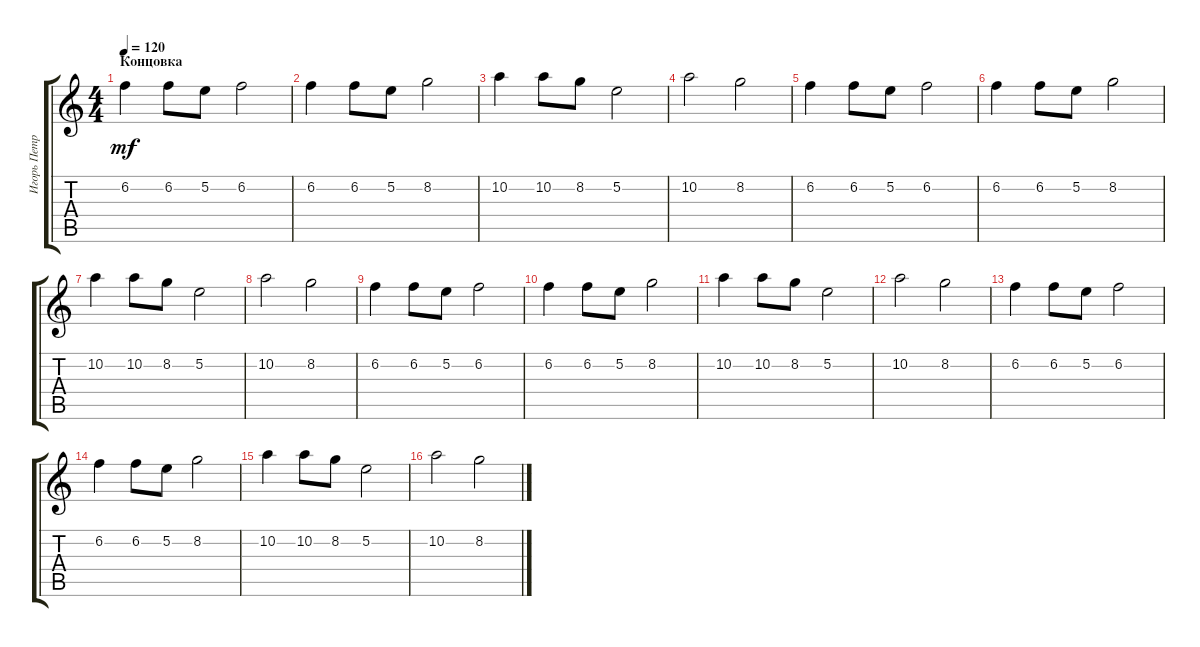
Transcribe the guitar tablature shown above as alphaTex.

\track ("Игорь Петров (Clean)" "Игорь Петр") {instrument electricguitarclean}
\staff {score tabs}
\tuning (E4 B3 G3 D3 A2 E2) {hide}
\ts (4 4)
\section ("" "Концовка")
\tempo 120
\clef g2
\ks c
6.2.4{dy mf} 6.2.8 5.2.8 6.2.2 |
6.2.4 6.2.8 5.2.8 8.2.2 |
10.2.4 10.2.8 8.2.8 5.2.2 |
10.2.2 8.2.2 |
6.2.4 6.2.8 5.2.8 6.2.2 |
6.2.4 6.2.8 5.2.8 8.2.2 |
10.2.4 10.2.8 8.2.8 5.2.2 |
10.2.2 8.2.2 |
6.2.4 6.2.8 5.2.8 6.2.2 |
6.2.4 6.2.8 5.2.8 8.2.2 |
10.2.4 10.2.8 8.2.8 5.2.2 |
10.2.2 8.2.2 |
6.2.4 6.2.8 5.2.8 6.2.2 |
6.2.4 6.2.8 5.2.8 8.2.2 |
10.2.4 10.2.8 8.2.8 5.2.2 |
10.2.2 8.2.2
